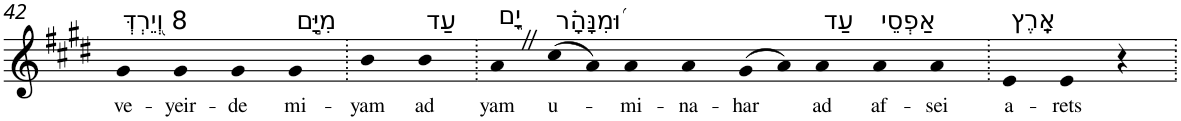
**kern	**text
*part1	*part1
*staff1	*staff1
*I"Piano	*
*I'Pno	*
!!LO:PB:g=z
*clefG2	*
*k[f#c#g#d#]	*
*E:	*
=42	=42
!LO:TX:a:t=8 וְ֭יֵרְדְּ	!
!	!LO:LY:b
4g#	ve-
!	!LO:LY:b
4g#	-yeir-
!	!LO:LY:b
4g#	-de
!LO:TX:a:t=מִיָּ֣ם	!
!	!LO:LY:b
4g#	mi-
=43.	=43.
!	!LO:LY:b
4b	-yam
!LO:TX:a:t=עַד	!
!	!LO:LY:b
4b	ad
=44.	=44.
!LO:TX:a:t=יָ֑ם	!
!	!LO:LY:b
4aZ	yam
!LO:TX:a:t=וּ֝מִנָּהָ֗ר	!
!	!LO:LY:b
(>8cc#	u-
8a)	.
!	!LO:LY:b
4a	-mi-
!	!LO:LY:b
4a	-na-
!	!LO:LY:b
(>8g#	-har
8a)	.
!LO:TX:a:t=עַד	!
!	!LO:LY:b
4a	ad
!LO:TX:a:t=אַפְסֵי	!
!	!LO:LY:b
4a	af-
!	!LO:LY:b
4a	-sei
=45.	=45.
!LO:TX:a:t=אָֽרֶץ	!
!	!LO:LY:b
4e	a-
!	!LO:LY:b
4e	-rets
4r	.
=.	=.
*-	*-
